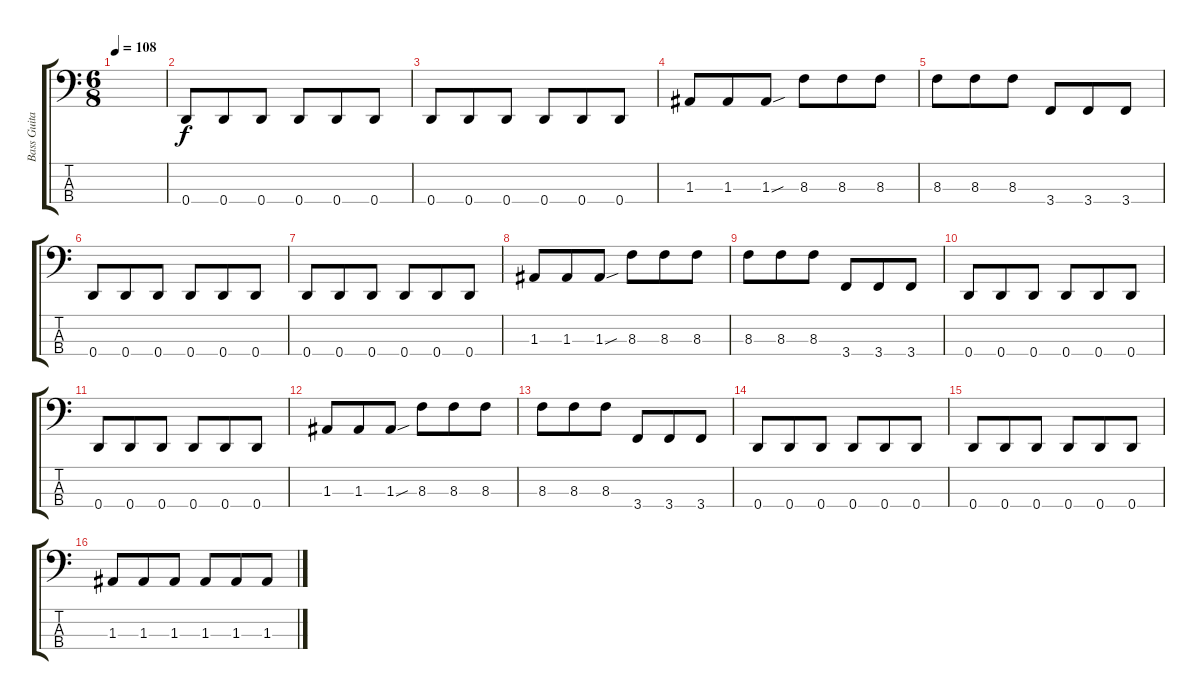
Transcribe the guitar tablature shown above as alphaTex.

\track ("Bass Guitar - Jared Warth" "Bass Guita") {instrument electricbassfinger}
\staff {score tabs}
\tuning (G2 D2 A1 D1) {hide}
\ts (6 8)
\tempo 108
\clef f4
\ks c
|
0.4.8 0.4.8 0.4.8 0.4.8 0.4.8 0.4.8 |
0.4.8 0.4.8 0.4.8 0.4.8 0.4.8 0.4.8 |
1.3.8 1.3.8 1.3{sou}.8 8.3.8 8.3.8 8.3.8 |
8.3.8 8.3.8 8.3.8 3.4.8 3.4.8 3.4.8 |
0.4.8 0.4.8 0.4.8 0.4.8 0.4.8 0.4.8 |
0.4.8 0.4.8 0.4.8 0.4.8 0.4.8 0.4.8 |
1.3.8 1.3.8 1.3{sou}.8 8.3.8 8.3.8 8.3.8 |
8.3.8 8.3.8 8.3.8 3.4.8 3.4.8 3.4.8 |
0.4.8 0.4.8 0.4.8 0.4.8 0.4.8 0.4.8 |
0.4.8 0.4.8 0.4.8 0.4.8 0.4.8 0.4.8 |
1.3.8 1.3.8 1.3{sou}.8 8.3.8 8.3.8 8.3.8 |
8.3.8 8.3.8 8.3.8 3.4.8 3.4.8 3.4.8 |
0.4.8 0.4.8 0.4.8 0.4.8 0.4.8 0.4.8 |
0.4.8 0.4.8 0.4.8 0.4.8 0.4.8 0.4.8 |
1.3.8 1.3.8 1.3.8 1.3.8 1.3.8 1.3.8
